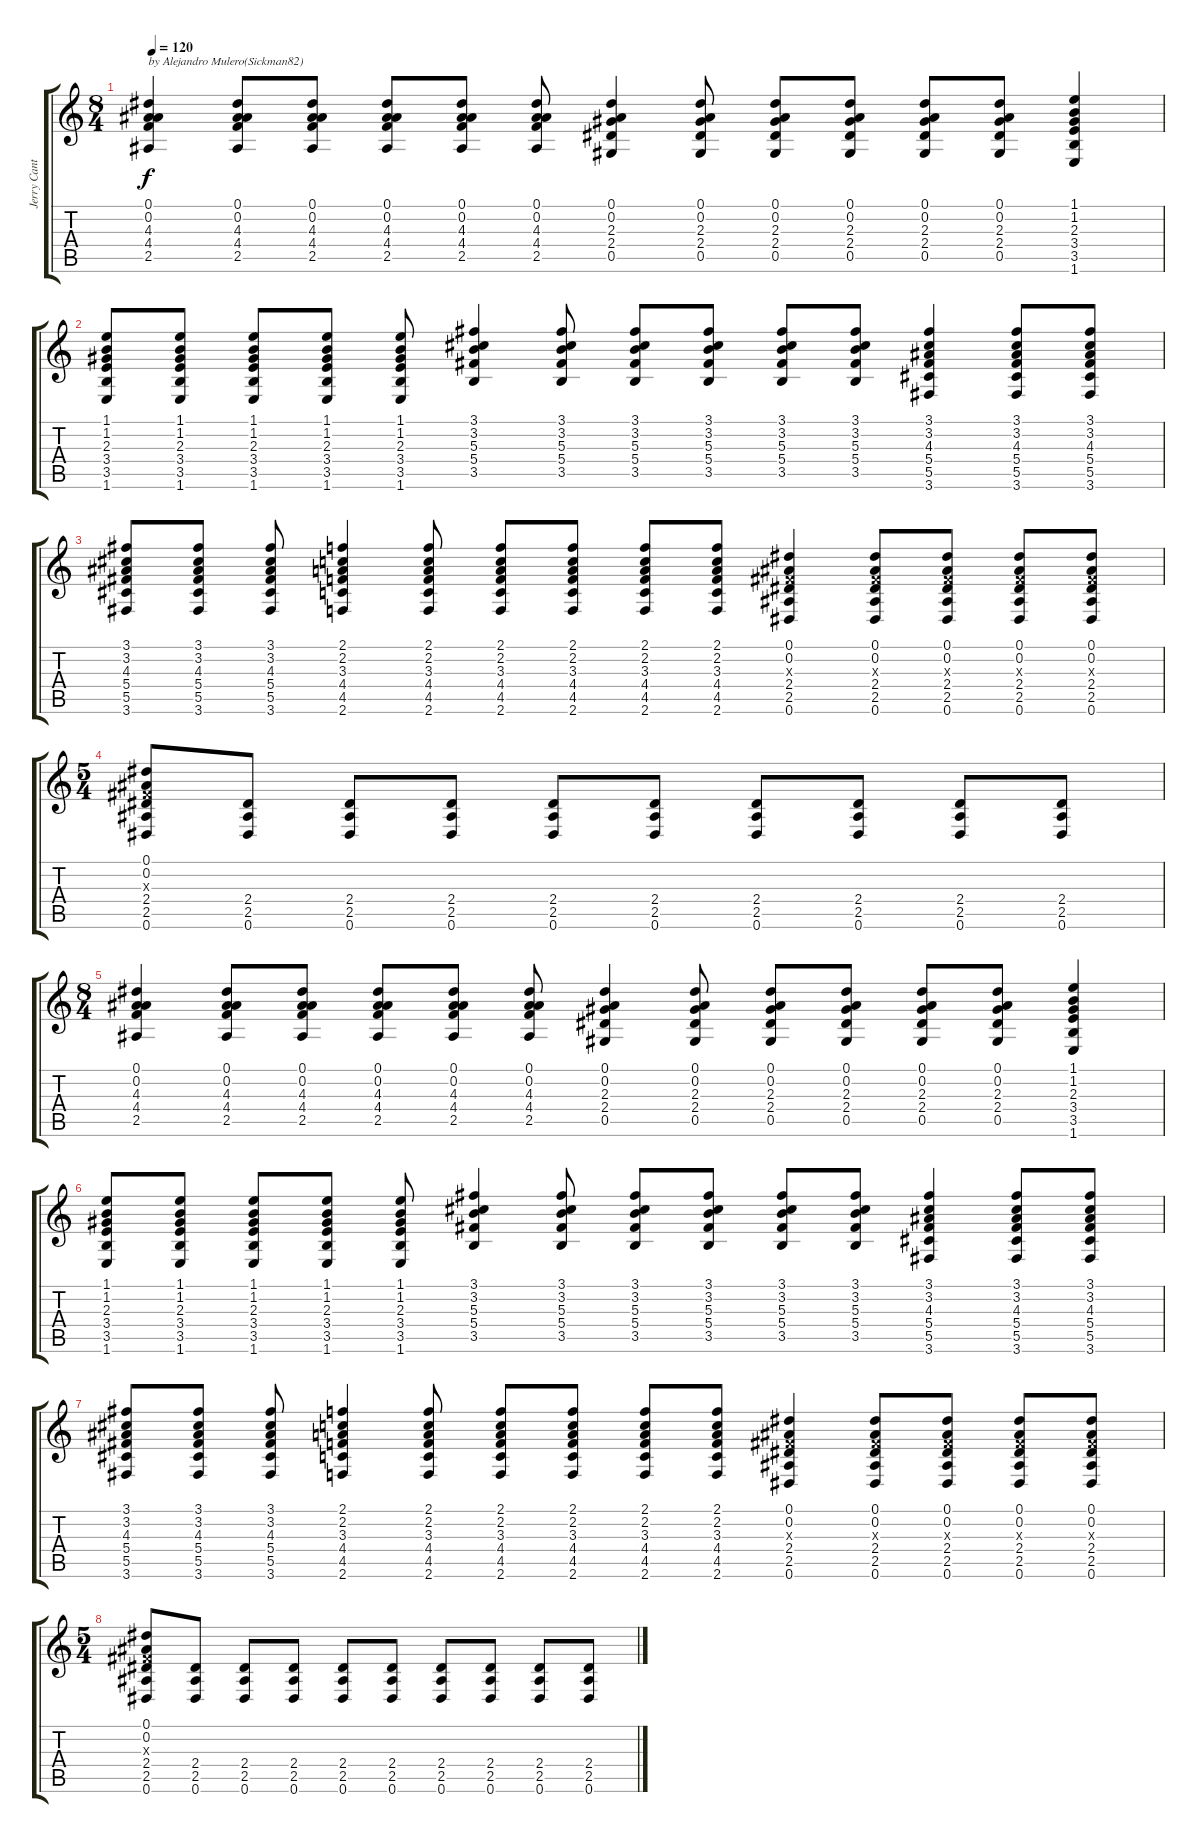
\track ("Jerry Cantrell(Acoustic)" "Jerry Cant") {instrument acousticguitarnylon}
\staff {score tabs}
\tuning (Eb4 Bb3 Gb3 Db3 Ab2 Eb2) {hide}
\ts (8 4)
\tempo 120
\clef g2
\ks c
(0.1 0.2 4.3 4.4 2.5).4{txt "by Alejandro Mulero(Sickman82)" dy f instrument acousticguitarnylon} (0.1 0.2 4.3 4.4 2.5).8 (0.1 0.2 4.3 4.4 2.5).8 (0.1 0.2 4.3 4.4 2.5).8 (0.1 0.2 4.3 4.4 2.5).8 (0.1 0.2 4.3 4.4 2.5).8 (0.1 0.2 2.3 2.4 0.5).4 (0.1 0.2 2.3 2.4 0.5).8 (0.1 0.2 2.3 2.4 0.5).8 (0.1 0.2 2.3 2.4 0.5).8 (0.1 0.2 2.3 2.4 0.5).8 (0.1 0.2 2.3 2.4 0.5).8 (1.1 1.2 2.3 3.4 3.5 1.6).4 |
(1.1 1.2 2.3 3.4 3.5 1.6).8 (1.1 1.2 2.3 3.4 3.5 1.6).8 (1.1 1.2 2.3 3.4 3.5 1.6).8 (1.1 1.2 2.3 3.4 3.5 1.6).8 (1.1 1.2 2.3 3.4 3.5 1.6).8 (3.1 3.2 5.3 5.4 3.5).4 (3.1 3.2 5.3 5.4 3.5).8 (3.1 3.2 5.3 5.4 3.5).8 (3.1 3.2 5.3 5.4 3.5).8 (3.1 3.2 5.3 5.4 3.5).8 (3.1 3.2 5.3 5.4 3.5).8 (3.1 3.2 4.3 5.4 5.5 3.6).4 (3.1 3.2 4.3 5.4 5.5 3.6).8 (3.1 3.2 4.3 5.4 5.5 3.6).8 |
(3.1 3.2 4.3 5.4 5.5 3.6).8 (3.1 3.2 4.3 5.4 5.5 3.6).8 (3.1 3.2 4.3 5.4 5.5 3.6).8 (2.1 2.2 3.3 4.4 4.5 2.6).4 (2.1 2.2 3.3 4.4 4.5 2.6).8 (2.1 2.2 3.3 4.4 4.5 2.6).8 (2.1 2.2 3.3 4.4 4.5 2.6).8 (2.1 2.2 3.3 4.4 4.5 2.6).8 (2.1 2.2 3.3 4.4 4.5 2.6).8 (0.1 0.2 0.3{x} 2.4 2.5 0.6).4 (0.1 0.2 0.3{x} 2.4 2.5 0.6).8 (0.1 0.2 0.3{x} 2.4 2.5 0.6).8 (0.1 0.2 0.3{x} 2.4 2.5 0.6).8 (0.1 0.2 0.3{x} 2.4 2.5 0.6).8 |
\ts (5 4)
(0.1 0.2 0.3{x} 2.4 2.5 0.6).8 (2.4 2.5 0.6).8 (2.4 2.5 0.6).8 (2.4 2.5 0.6).8 (2.4 2.5 0.6).8 (2.4 2.5 0.6).8 (2.4 2.5 0.6).8 (2.4 2.5 0.6).8 (2.4 2.5 0.6).8 (2.4 2.5 0.6).8 |
\ts (8 4)
(0.1 0.2 4.3 4.4 2.5).4 (0.1 0.2 4.3 4.4 2.5).8 (0.1 0.2 4.3 4.4 2.5).8 (0.1 0.2 4.3 4.4 2.5).8 (0.1 0.2 4.3 4.4 2.5).8 (0.1 0.2 4.3 4.4 2.5).8 (0.1 0.2 2.3 2.4 0.5).4 (0.1 0.2 2.3 2.4 0.5).8 (0.1 0.2 2.3 2.4 0.5).8 (0.1 0.2 2.3 2.4 0.5).8 (0.1 0.2 2.3 2.4 0.5).8 (0.1 0.2 2.3 2.4 0.5).8 (1.1 1.2 2.3 3.4 3.5 1.6).4 |
(1.1 1.2 2.3 3.4 3.5 1.6).8 (1.1 1.2 2.3 3.4 3.5 1.6).8 (1.1 1.2 2.3 3.4 3.5 1.6).8 (1.1 1.2 2.3 3.4 3.5 1.6).8 (1.1 1.2 2.3 3.4 3.5 1.6).8 (3.1 3.2 5.3 5.4 3.5).4 (3.1 3.2 5.3 5.4 3.5).8 (3.1 3.2 5.3 5.4 3.5).8 (3.1 3.2 5.3 5.4 3.5).8 (3.1 3.2 5.3 5.4 3.5).8 (3.1 3.2 5.3 5.4 3.5).8 (3.1 3.2 4.3 5.4 5.5 3.6).4 (3.1 3.2 4.3 5.4 5.5 3.6).8 (3.1 3.2 4.3 5.4 5.5 3.6).8 |
(3.1 3.2 4.3 5.4 5.5 3.6).8 (3.1 3.2 4.3 5.4 5.5 3.6).8 (3.1 3.2 4.3 5.4 5.5 3.6).8 (2.1 2.2 3.3 4.4 4.5 2.6).4 (2.1 2.2 3.3 4.4 4.5 2.6).8 (2.1 2.2 3.3 4.4 4.5 2.6).8 (2.1 2.2 3.3 4.4 4.5 2.6).8 (2.1 2.2 3.3 4.4 4.5 2.6).8 (2.1 2.2 3.3 4.4 4.5 2.6).8 (0.1 0.2 0.3{x} 2.4 2.5 0.6).4 (0.1 0.2 0.3{x} 2.4 2.5 0.6).8 (0.1 0.2 0.3{x} 2.4 2.5 0.6).8 (0.1 0.2 0.3{x} 2.4 2.5 0.6).8 (0.1 0.2 0.3{x} 2.4 2.5 0.6).8 |
\ts (5 4)
(0.1 0.2 0.3{x} 2.4 2.5 0.6).8 (2.4 2.5 0.6).8 (2.4 2.5 0.6).8 (2.4 2.5 0.6).8 (2.4 2.5 0.6).8 (2.4 2.5 0.6).8 (2.4 2.5 0.6).8 (2.4 2.5 0.6).8 (2.4 2.5 0.6).8 (2.4 2.5 0.6).8
